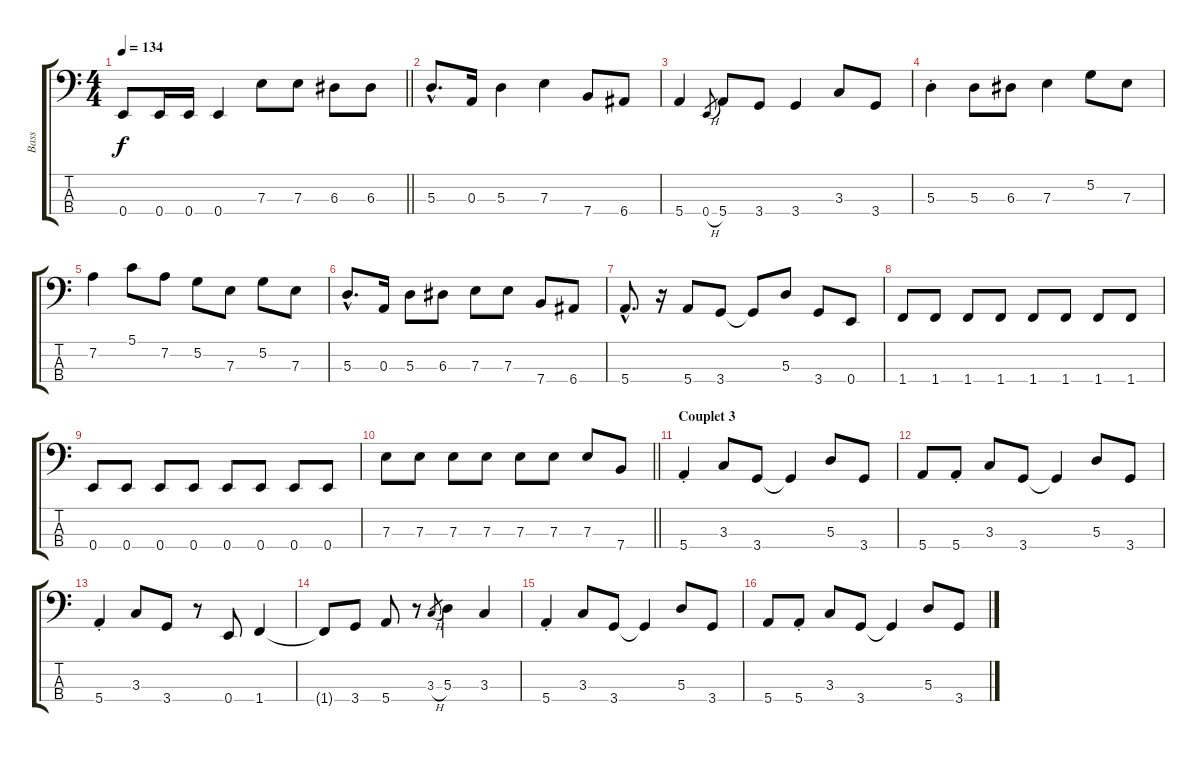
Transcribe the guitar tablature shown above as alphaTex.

\track ("Bass" "Bass") {instrument electricbassfinger}
\staff {score tabs}
\tuning (G2 D2 A1 E1) {hide}
\ts (4 4)
\tempo 134
\clef f4
\barLineRight lightlight
\ks c
0.4.8{dy f} 0.4.16 0.4.16 0.4.4 7.3.8 7.3.8 6.3.8 6.3.8 |
5.3{hac}.8{d} 0.3.16 5.3.4 7.3.4 7.4.8 6.4.8 |
5.4.4 0.4{h}.8{gr} 5.4.8 3.4.8 3.4.4 3.3.8 3.4.8 |
5.3{st}.4 5.3.8 6.3.8 7.3.4 5.2.8 7.3.8 |
7.2.4 5.1.8 7.2.8 5.2.8 7.3.8 5.2.8 7.3.8 |
5.3{hac}.8{d} 0.3.16 5.3.8 6.3.8 7.3.8 7.3.8 7.4.8 6.4.8 |
5.4{hac}.8{d} r.16 5.4.8 3.4.8 3.4{t}.8 5.3.8 3.4.8 0.4.8 |
1.4.8 1.4.8 1.4.8 1.4.8 1.4.8 1.4.8 1.4.8 1.4.8 |
0.4.8 0.4.8 0.4.8 0.4.8 0.4.8 0.4.8 0.4.8 0.4.8 |
\barLineRight lightlight
7.3.8 7.3.8 7.3.8 7.3.8 7.3.8 7.3.8 7.3.8 7.4.8 |
\section ("" "Couplet 3")
5.4{st}.4 3.3.8 3.4.8 3.4{t}.4 5.3.8 3.4.8 |
5.4.8 5.4{st}.8 3.3.8 3.4.8 3.4{t}.4 5.3.8 3.4.8 |
5.4{st}.4 3.3.8 3.4.8 r.8 0.4.8 1.4.4 |
1.4{t}.8 3.4.8 5.4.8 r.8 3.3{h}.8{gr} 5.3.4 3.3.4 |
5.4{st}.4 3.3.8 3.4.8 3.4{t}.4 5.3.8 3.4.8 |
5.4.8 5.4{st}.8 3.3.8 3.4.8 3.4{t}.4 5.3.8 3.4.8
